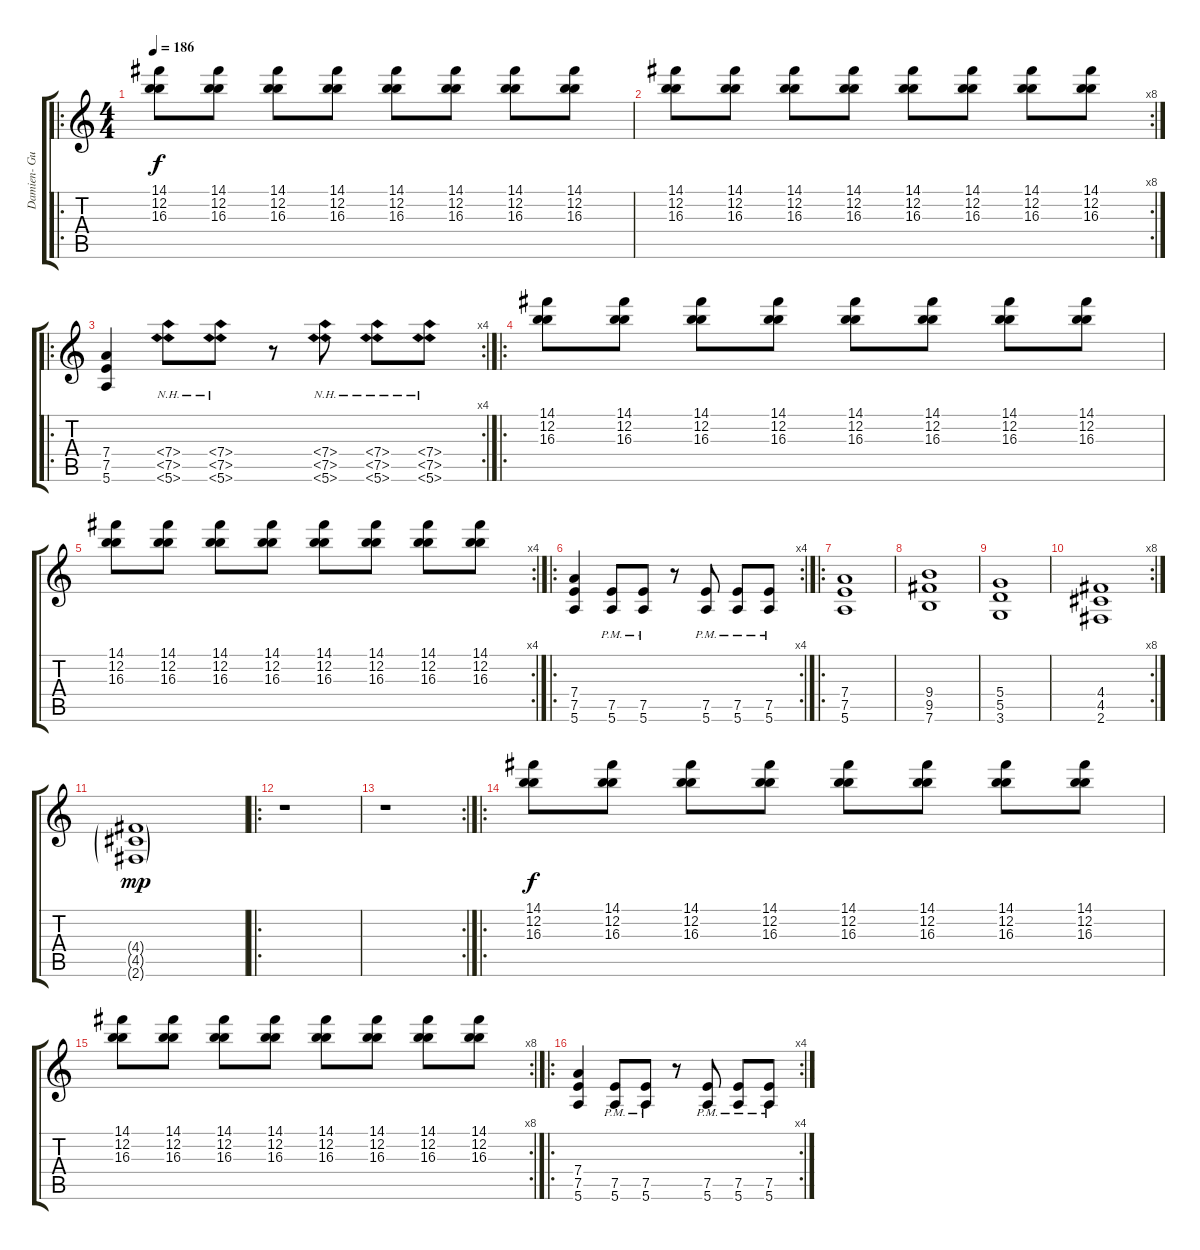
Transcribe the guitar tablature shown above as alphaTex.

\track ("Damien- Guitar" "Damien- Gu") {instrument distortionguitar}
\staff {score tabs}
\tuning (E4 B3 G3 D3 A2 E2) {hide}
\ro
\ts (4 4)
\tempo 186
\clef g2
\ks c
(14.1 12.2 16.3).8{dy f instrument distortionguitar} (14.1 12.2 16.3).8 (14.1 12.2 16.3).8 (14.1 12.2 16.3).8 (14.1 12.2 16.3).8 (14.1 12.2 16.3).8 (14.1 12.2 16.3).8 (14.1 12.2 16.3).8 |
\rc 8
(14.1 12.2 16.3).8 (14.1 12.2 16.3).8 (14.1 12.2 16.3).8 (14.1 12.2 16.3).8 (14.1 12.2 16.3).8 (14.1 12.2 16.3).8 (14.1 12.2 16.3).8 (14.1 12.2 16.3).8 |
\ro
\rc 4
(7.4 7.5 5.6).4 (7.4{nh} 7.5{nh} 5.6{nh}).8 (7.4{nh} 7.5{nh} 5.6{nh}).8 r.8 (7.4{nh} 7.5{nh} 5.6{nh}).8 (7.4{nh} 7.5{nh} 5.6{nh}).8 (7.4{nh} 7.5{nh} 5.6{nh}).8 |
\ro
(14.1 12.2 16.3).8 (14.1 12.2 16.3).8 (14.1 12.2 16.3).8 (14.1 12.2 16.3).8 (14.1 12.2 16.3).8 (14.1 12.2 16.3).8 (14.1 12.2 16.3).8 (14.1 12.2 16.3).8 |
\rc 4
(14.1 12.2 16.3).8 (14.1 12.2 16.3).8 (14.1 12.2 16.3).8 (14.1 12.2 16.3).8 (14.1 12.2 16.3).8 (14.1 12.2 16.3).8 (14.1 12.2 16.3).8 (14.1 12.2 16.3).8 |
\ro
\rc 4
(7.4 7.5 5.6).4 (7.5{pm} 5.6{pm}).8 (7.5{pm} 5.6{pm}).8 r.8 (7.5{pm} 5.6{pm}).8 (7.5{pm} 5.6{pm}).8 (7.5{pm} 5.6{pm}).8 |
\ro
(7.4 7.5 5.6).1 |
(9.4 9.5 7.6).1 |
(5.4 5.5 3.6).1 |
\rc 8
(4.4 4.5 2.6).1 |
(4.4{g} 4.5{g} 2.6{g}).1{dy mp} |
\ro
r.1 |
\rc 2
r.1 |
\ro
(14.1 12.2 16.3).8{dy f} (14.1 12.2 16.3).8 (14.1 12.2 16.3).8 (14.1 12.2 16.3).8 (14.1 12.2 16.3).8 (14.1 12.2 16.3).8 (14.1 12.2 16.3).8 (14.1 12.2 16.3).8 |
\rc 8
(14.1 12.2 16.3).8 (14.1 12.2 16.3).8 (14.1 12.2 16.3).8 (14.1 12.2 16.3).8 (14.1 12.2 16.3).8 (14.1 12.2 16.3).8 (14.1 12.2 16.3).8 (14.1 12.2 16.3).8 |
\ro
\rc 4
(7.4 7.5 5.6).4 (7.5{pm} 5.6{pm}).8 (7.5{pm} 5.6{pm}).8 r.8 (7.5{pm} 5.6{pm}).8 (7.5{pm} 5.6{pm}).8 (7.5{pm} 5.6{pm}).8
